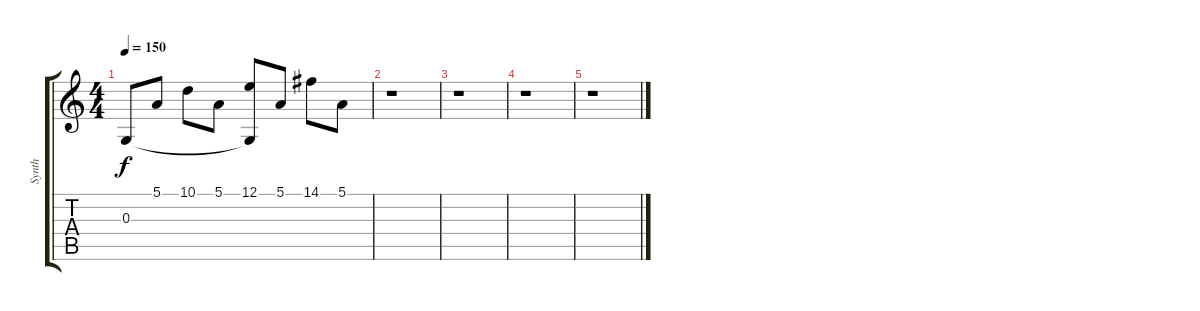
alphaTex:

\track ("Synth" "Synth") {instrument synthbrass1}
\staff {score tabs}
\tuning (E4 B3 G3 D3 A2 E2) {hide}
\ts (4 4)
\tempo 150
\clef g2
\ks c
0.3{t}.8{dy f} 5.1.8 10.1.8 5.1.8 (12.1 0.3{t}).8 5.1.8 14.1.8 5.1.8 |
r.1 |
r.1 |
r.1 |
r.1
